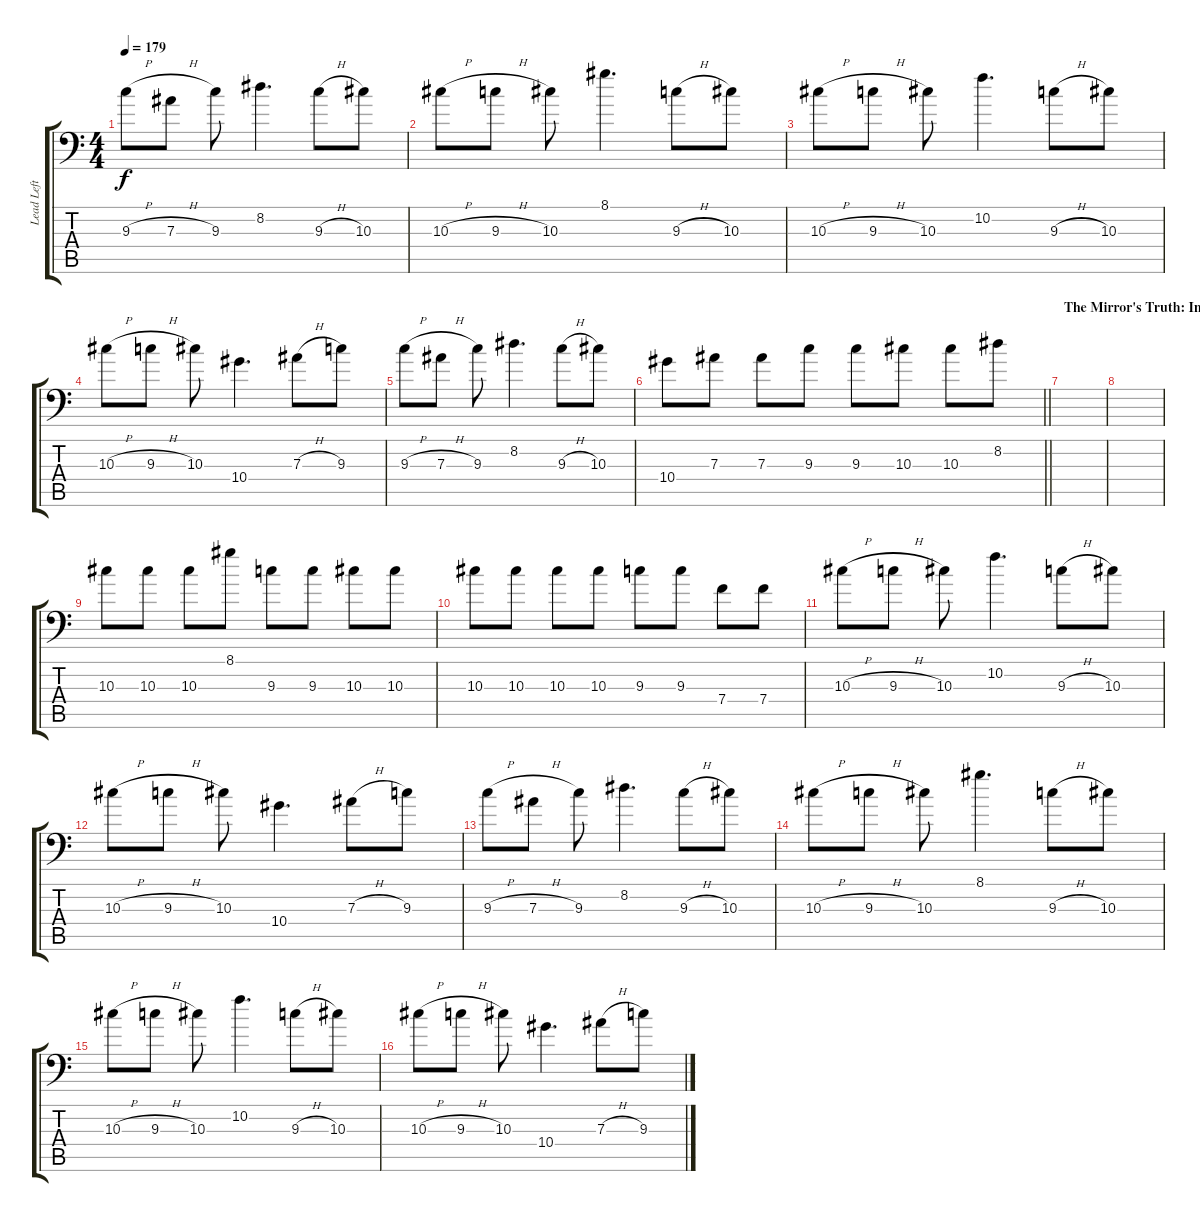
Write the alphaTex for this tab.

\track ("Lead Left 1" "Lead Left ") {instrument distortionguitar}
\staff {score tabs}
\tuning (C4 G3 Eb3 Bb2 F2 Bb1) {hide}
\ts (4 4)
\tempo 179
\clef f4
\ks c
9.3{h}.8{dy f} 7.3{h}.8 9.3.8 8.2.4{d} 9.3{h}.8 10.3.8 |
10.3{h}.8 9.3{h}.8 10.3.8 8.1.4{d} 9.3{h}.8 10.3.8 |
10.3{h}.8 9.3{h}.8 10.3.8 10.2.4{d} 9.3{h}.8 10.3.8 |
10.3{h}.8 9.3{h}.8 10.3.8 10.4.4{d} 7.3{h}.8 9.3.8 |
9.3{h}.8 7.3{h}.8 9.3.8 8.2.4{d} 9.3{h}.8 10.3.8 |
\barLineRight lightlight
10.4.8 7.3.8 7.3.8 9.3.8 9.3.8 10.3.8 10.3.8 8.2.8 |
\section ("" "The Mirror's Truth: Interlude")
|
|
10.3.8 10.3.8 10.3.8 8.1.8 9.3.8 9.3.8 10.3.8 10.3.8 |
10.3.8 10.3.8 10.3.8 10.3.8 9.3.8 9.3.8 7.4.8 7.4.8 |
10.3{h}.8 9.3{h}.8 10.3.8 10.2.4{d} 9.3{h}.8 10.3.8 |
10.3{h}.8 9.3{h}.8 10.3.8 10.4.4{d} 7.3{h}.8 9.3.8 |
9.3{h}.8 7.3{h}.8 9.3.8 8.2.4{d} 9.3{h}.8 10.3.8 |
10.3{h}.8 9.3{h}.8 10.3.8 8.1.4{d} 9.3{h}.8 10.3.8 |
10.3{h}.8 9.3{h}.8 10.3.8 10.2.4{d} 9.3{h}.8 10.3.8 |
10.3{h}.8 9.3{h}.8 10.3.8 10.4.4{d} 7.3{h}.8 9.3.8
